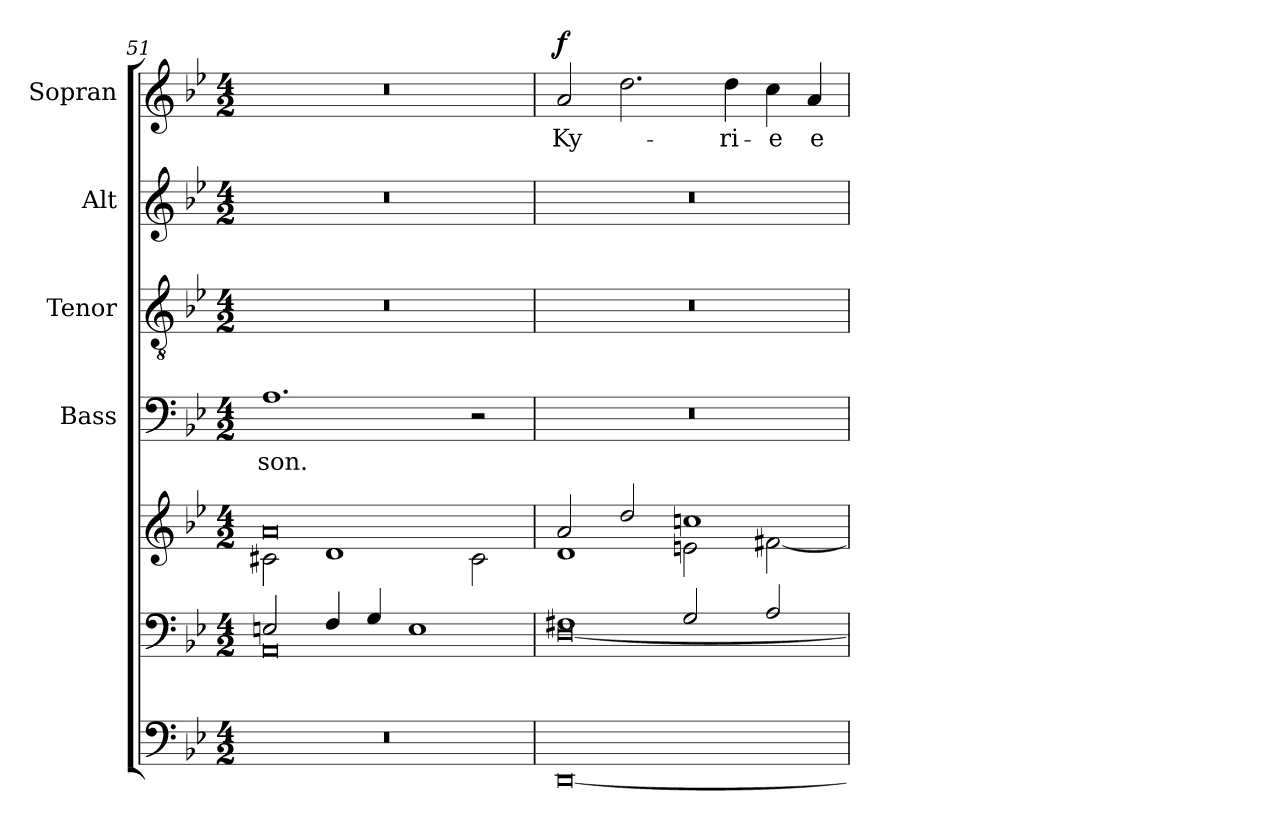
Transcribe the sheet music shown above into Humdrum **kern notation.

**kern	**kern	**kern	**kern	**text	**kern	**kern	**kern	**text	**dynam
*part6	*part5	*part5	*part4	*part4	*part3	*part2	*part1	*part1	*part1
*staff7	*staff6	*staff5	*staff4	*staff4	*staff3	*staff2	*staff1	*staff1	*staff1
*	*	*	*I"Bass	*	*I"Tenor	*I"Alt	*I"Sopran	*	*
*	*	*	*I'B.	*	*I'T.	*I'A.	*I'S.	*	*
*clefF4	*clefF4	*clefG2	*clefF4	*	*clefGv2	*clefG2	*clefG2	*	*
*k[b-e-]	*k[b-e-]	*k[b-e-]	*k[b-e-]	*	*k[b-e-]	*k[b-e-]	*k[b-e-]	*	*
*B-:	*B-:	*B-:	*B-:	*	*B-:	*B-:	*B-:	*	*
*M4/2	*M4/2	*M4/2	*M4/2	*	*M4/2	*M4/2	*M4/2	*	*
=51	=51	=51	=51	=51	=51	=51	=51	=51	=51
*	*^	*^	*	*	*	*	*	*	*
!	!	!	!	!	!	!LO:LY:b	!	!	!	!	!
0r	2En/	0AA	0a	2c#X\	1.A	-son.	0r	0r	0r	.	.
.	4F/	.	.	1d	.	.	.	.	.	.	.
.	4G/	.	.	.	.	.	.	.	.	.	.
.	1E	.	.	.	.	.	.	.	.	.	.
.	.	.	.	2c#\	2r	.	.	.	.	.	.
=52	=52	=52	=52	=52	=52	=52	=52	=52	=52	=52	=52
!	!	!	!	!	!	!	!	!	!	!LO:LY:b	!LO:DY:a
[0DD	1F#X	[<0D	2a/	1d	0r	.	0r	0r	2a/	Ky-	f
.	.	.	2dd/	.	.	.	.	.	2.dd\	.	.
.	2G/	.	1ccn	2en\	.	.	.	.	.	.	.
!	!	!	!	!	!	!	!	!	!	!LO:LY:b	!
.	.	.	.	.	.	.	.	.	4dd\	-ri-	.
!	!	!	!	!	!	!	!	!	!	!LO:LY:b	!
.	2A/	.	.	[<2f#X\	.	.	.	.	4cc\	-e	.
!	!	!	!	!	!	!	!	!	!	!LO:LY:b	!
.	.	.	.	.	.	.	.	.	4a/	e-	.
*	*v	*v	*	*	*	*	*	*	*	*	*
*	*	*v	*v	*	*	*	*	*	*	*
=	=	=	=	=	=	=	=	=	=
*-	*-	*-	*-	*-	*-	*-	*-	*-	*-
